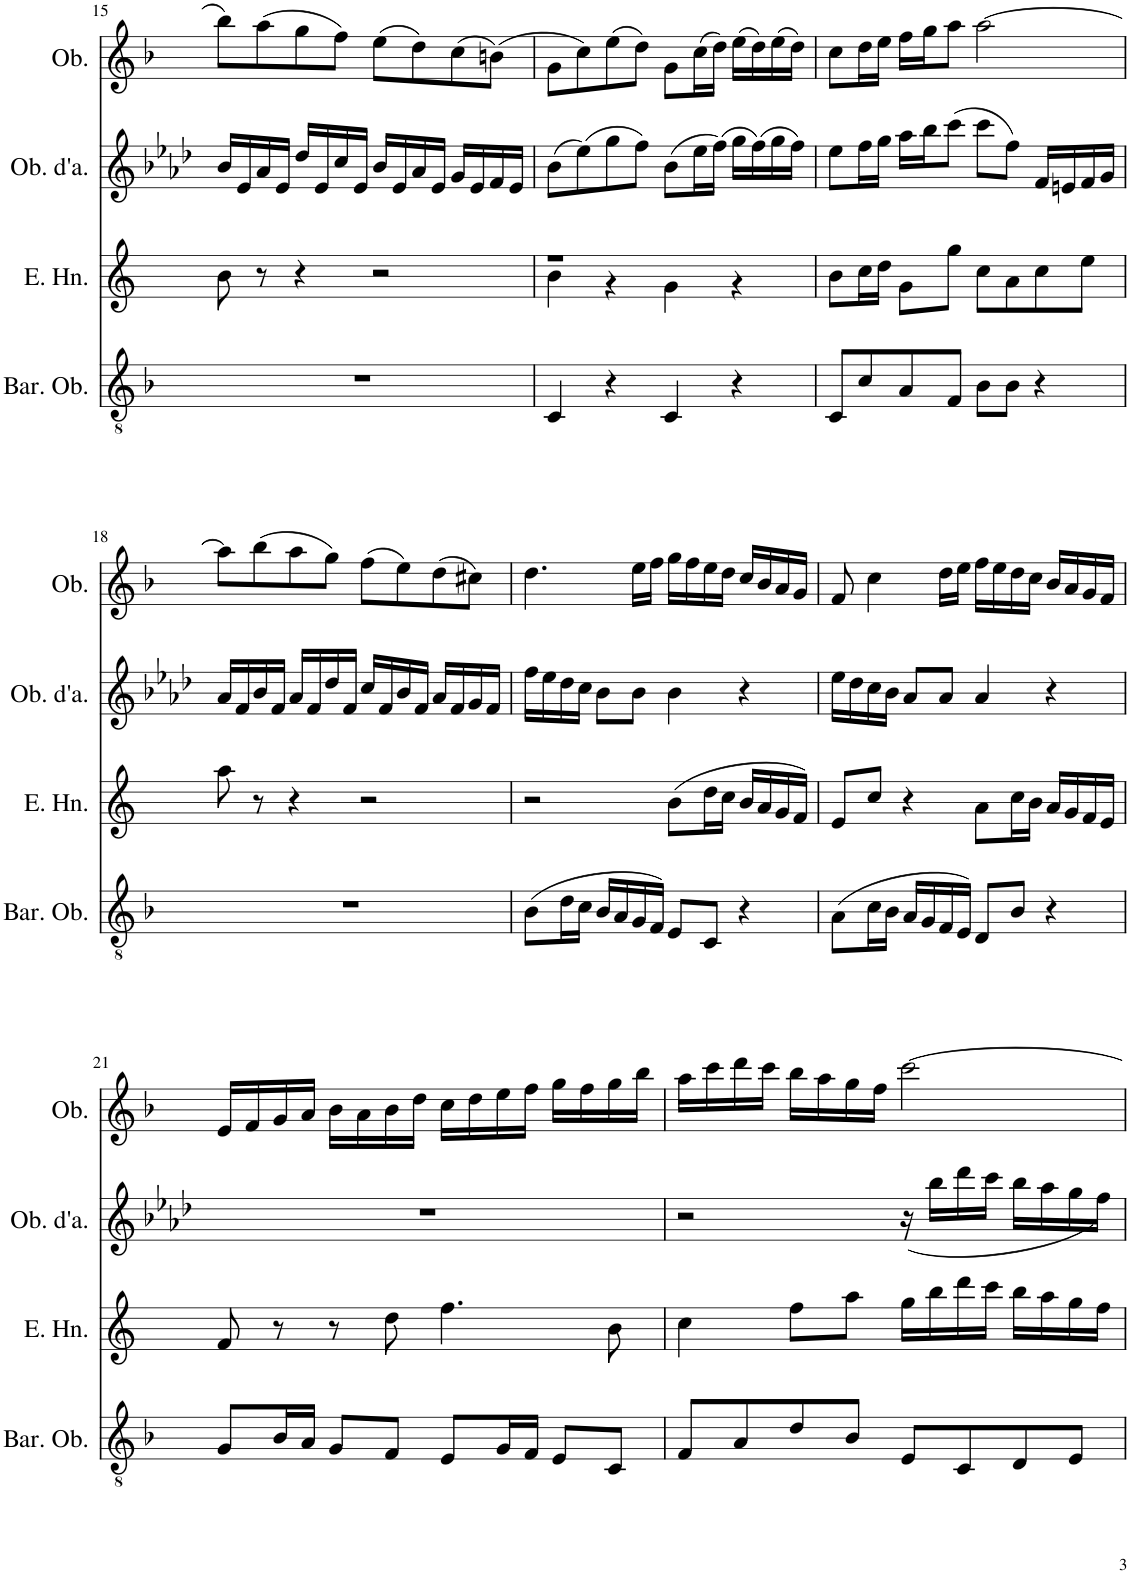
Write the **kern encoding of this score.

**kern	**kern	**kern	**kern
*part4	*part3	*part2	*part1
*staff4	*staff3	*staff2	*staff1
*I"Baritone Oboe	*I"English Horn	*I"Oboe d'amore	*I"Oboe
*I'Bar. Ob.	*I'E. Hn.	*I'Ob. d'a.	*I'Ob.
!!LO:PB:g=z
*clefGv2	*clefG2	*clefG2	*clefG2
*	*Trd4c7	*Trd2c3	*
*k[b-]	*k[]	*k[b-e-a-d-]	*k[b-]
*M4/4	*M4/4	*M4/4	*M4/4
*met(c)	*met(c)	*met(c)	*met(c)
=15	=15	=15	=15
1r	8b\	16b-/LL	8bb-\L
.	.	16e-/	.
.	8r	16a-/	(8aa\
.	.	16e-/JJ	.
.	4r	16dd-/LL	8gg\
.	.	16e-/	.
.	.	16cc/	8ff\J)
.	.	16e-/JJ	.
.	2r	16b-/LL	(8ee\L
.	.	16e-/	.
.	.	16a-/	8dd\)
.	.	16e-/JJ	.
.	.	16g/LL	(8cc\
.	.	16e-/	.
.	.	16f/	(8bn\J)
.	.	16e-/JJ	.
=16	=16	=16	=16
*	*^	*	*
4C/	1r	4b\	(8b-\L	8g\L
.	.	.	(8ee-\)	8cc\)
4r	.	4r	8gg\	(8ee\
.	.	.	8ff\J)	8dd\J)
4C/	.	4g\	(8b-\L	8g\L
.	.	.	16ee-\L	(16cc\L
.	.	.	(16ff\JJ)	16dd\JJ)
4r	.	4r	16gg\LL	(16ee\LL
.	.	.	(16ff\)	16dd\)
.	.	.	16gg\	(16ee\
.	.	.	16ff\JJ)	16dd\JJ)
*	*v	*v	*	*
=17	=17	=17	=17
8C/L	8b\L	8ee-\L	8cc\L
8c/	16cc\L	16ff\L	16dd\L
.	16dd\JJ	16gg\JJ	16ee\JJ
8A/	8g\L	16aa-\LL	16ff\LL
.	.	16bb-\J	16gg\J
8F/J	8gg\J	(8ccc\J	8aa\J
8B-\L	8cc\L	8ccc\L	[2aa\
8B-\J	8a\	8ff\J)	.
4r	8cc\	16f/LL	.
.	.	16en/	.
.	8ee\J	16f/	.
.	.	16g/JJ	.
!!LO:LB:g=z
=18	=18	=18	=18
1r	8aa\	16a-/LL	8aa\L]
.	.	16f/	.
.	8r	16b-/	(8bb-\
.	.	16f/JJ	.
.	4r	16a-/LL	8aa\
.	.	16f/	.
.	.	16dd-/	8gg\J)
.	.	16f/JJ	.
.	2r	16cc/LL	(8ff\L
.	.	16f/	.
.	.	16b-/	8ee\)
.	.	16f/JJ	.
.	.	16a-/LL	(8dd\
.	.	16f/	.
.	.	16g/	8cc#X\J)
.	.	16f/JJ	.
=19	=19	=19	=19
(8B-\L	2r	16ff\LL	4.dd\
.	.	16ee-\	.
16d\L	.	16dd-\	.
16c\JJ	.	16cc\JJ	.
16B-/LL	.	8b-\L	.
16A/	.	.	.
16G/	.	8b-\J	16ee\LL
16F/JJ)	.	.	16ff\JJ
8E/L	(8b\L	4b-\	16gg\LL
.	.	.	16ff\
8C/J	16dd\L	.	16ee\
.	16cc\JJ	.	16dd\JJ
4r	16b/LL	4r	16cc/LL
.	16a/	.	16b-/
.	16g/	.	16a/
.	16f/JJ)	.	16g/JJ
=20	=20	=20	=20
(8A\L	8e/L	16ee-\LL	8f/
.	.	16dd-\	.
16c\L	8cc/J	16cc\	4cc\
16B-\JJ	.	16b-\JJ	.
16A/LL	4r	8a-/L	.
16G/	.	.	.
16F/	.	8a-/J	16dd\LL
16E/JJ)	.	.	16ee\JJ
8D/L	8a\L	4a-/	16ff\LL
.	.	.	16ee\
8B-/J	16cc\L	.	16dd\
.	16b\JJ	.	16cc\JJ
4r	16a/LL	4r	16b-/LL
.	16g/	.	16a/
.	16f/	.	16g/
.	16e/JJ	.	16f/JJ
!!LO:LB:g=z
=21	=21	=21	=21
8G/L	8f/	1r	16e/LL
.	.	.	16f/
16B-/L	8r	.	16g/
16A/JJ	.	.	16a/JJ
8G/L	8r	.	16b-\LL
.	.	.	16a\
8F/J	8dd\	.	16b-\
.	.	.	16dd\JJ
8E/L	4.ff\	.	16cc\LL
.	.	.	16dd\
16G/L	.	.	16ee\
16F/JJ	.	.	16ff\JJ
8E/L	.	.	16gg\LL
.	.	.	16ff\
8C/J	8b\	.	16gg\
.	.	.	16bb-\JJ
=22	=22	=22	=22
8F/L	4cc\	2r	16aa\LL
.	.	.	16ccc\
8A/	.	.	16ddd\
.	.	.	16ccc\JJ
8d/	8ff\L	.	16bb-\LL
.	.	.	16aa\
8B-/J	8aa\J	.	16gg\
.	.	.	16ff\JJ
8E/L	16gg\LL	(16r	[2ccc\
.	16bb\	16bb-\LL	.
8C/	16ddd\	16ddd-\	.
.	16ccc\JJ	16ccc\JJ	.
8D/	16bb\LL	16bb-\LL	.
.	16aa\	16aa-\	.
8E/J	16gg\	16gg\	.
.	16ff\JJ	16ff\JJ)	.
=	=	=	=
*-	*-	*-	*-
